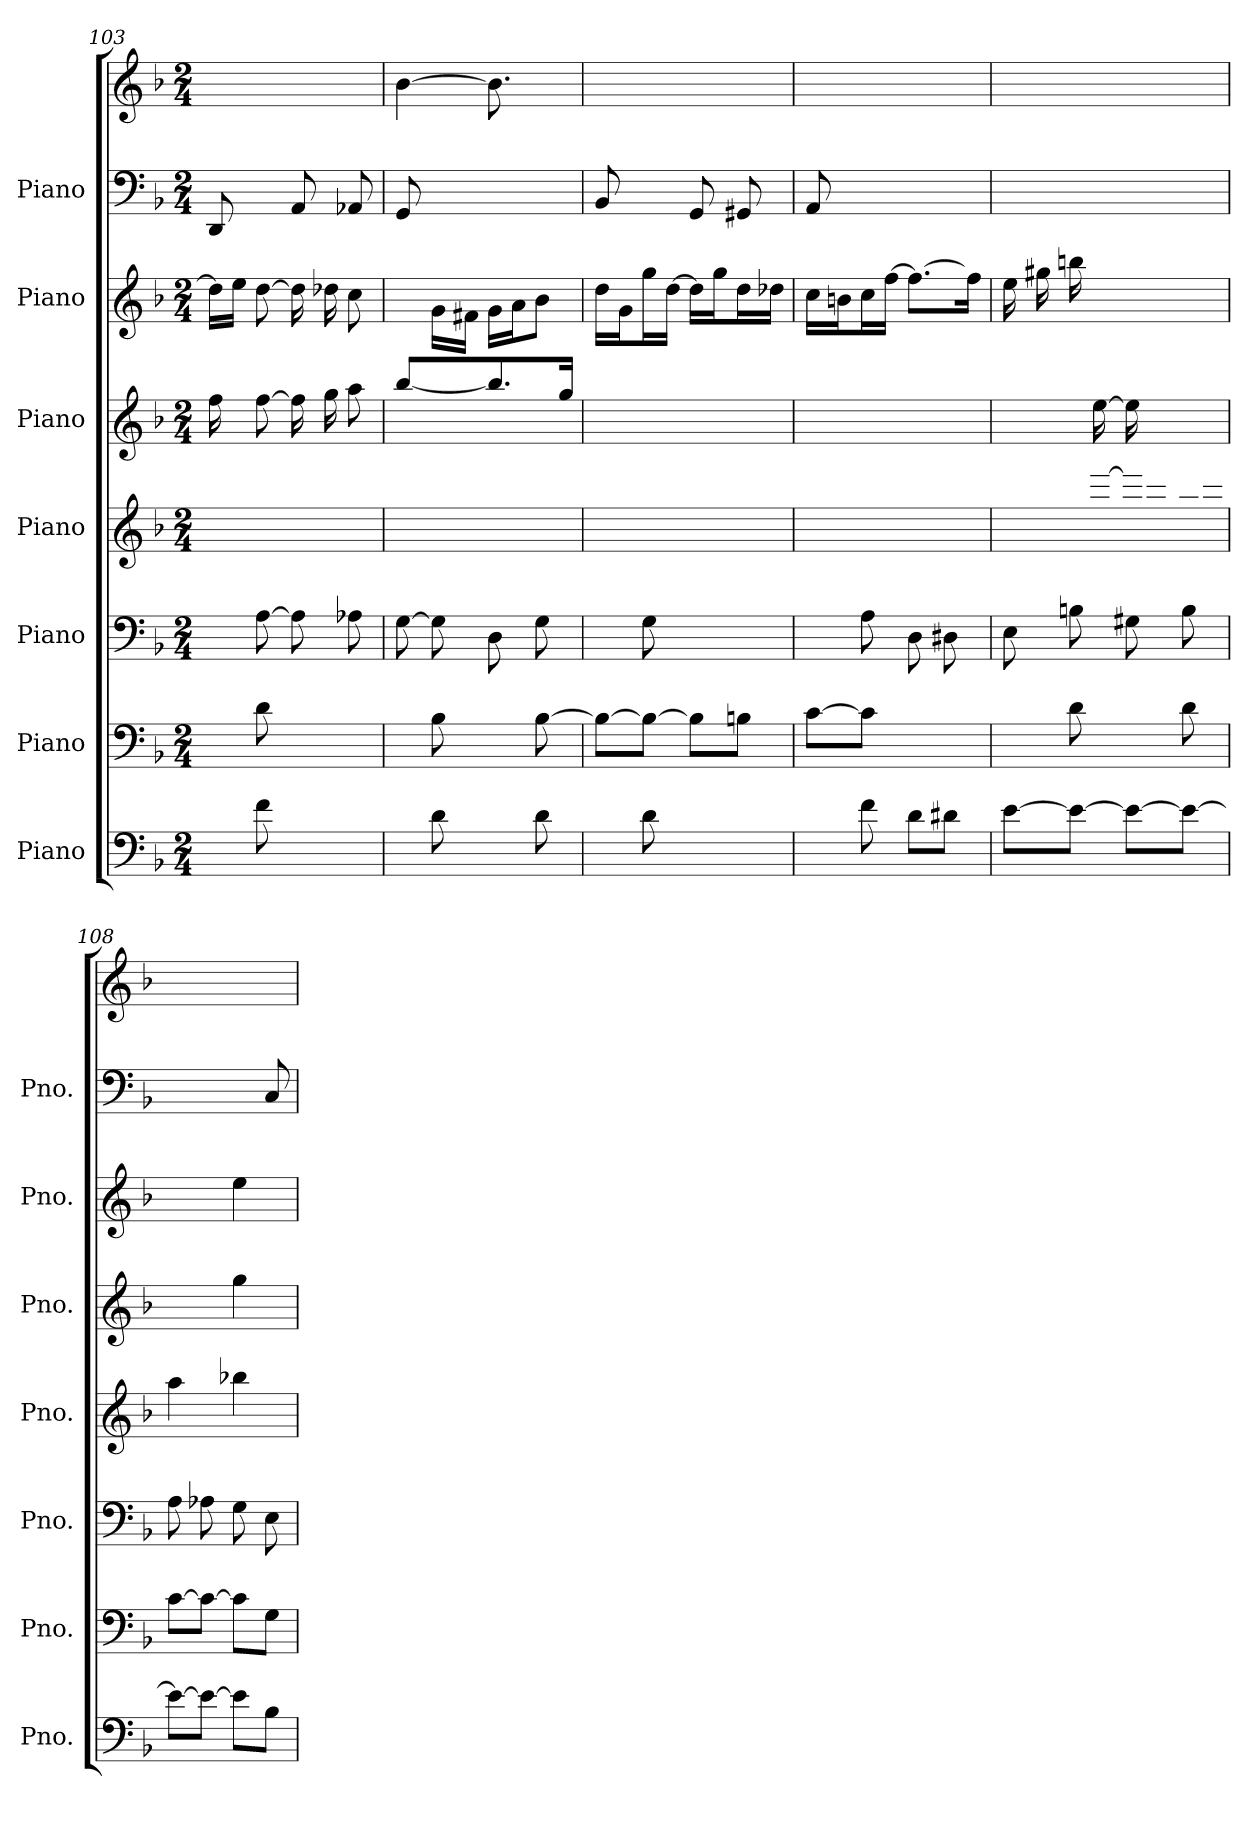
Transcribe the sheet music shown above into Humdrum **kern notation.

**kern	**kern	**kern	**kern	**kern	**kern	**kern	**kern
*part7	*part6	*part5	*part4	*part3	*part2	*part1	*part1
*staff8	*staff7	*staff6	*staff5	*staff4	*staff3	*staff2	*staff1
*I"Piano	*I"Piano	*I"Piano	*I"Piano	*I"Piano	*I"Piano	*I"Piano	*
*I'Pno.	*I'Pno.	*I'Pno.	*I'Pno.	*I'Pno.	*I'Pno.	*I'Pno.	*
*clefF4	*clefF4	*clefF4	*clefG2	*clefG2	*clefG2	*clefF4	*clefG2
*k[b-]	*k[b-]	*k[b-]	*k[b-]	*k[b-]	*k[b-]	*k[b-]	*k[b-]
*M2/4	*M2/4	*M2/4	*M2/4	*M2/4	*M2/4	*M2/4	*M2/4
=103	=103	=103	=103	=103	=103	=103	=103
8ryy	8ryy	8ryy	2ryy	16ffi	16ddj]	8DDZ/L	2ryy
.	.	.	.	16ryy	16eej\J	.	.
8fV	8dN\	[8Al\	.	[8ffi	[8ddj	8ryy	.
4ryy	4ryy	8Al\]	.	16ffi]	16ddj]	8AAZ/	.
.	.	.	.	16ggi	16dd-Xj	.	.
.	.	8A-Xl\	.	8aai	8ccj	8AA-XZ/	.
=104	=104	=104	=104	=104	=104	=104	=104
8ryy	8ryy	[8Gl\	2ryy	[4bb-i	8ryy	8GGZ/	[4b-!
8dV	8B-N\	8Gl\]	.	.	16gj\LL	4.ryy	.
.	.	.	.	.	16f#Xj\JJ	.	.
8ryy	8ryy	8Dl\L	.	8.bb-i]	16gj\LL	.	8.b-!]
.	.	.	.	.	16aj\J	.	.
8dV	[8B-N\	8Gl\	.	.	8b-j\J	.	.
.	.	.	.	16ggi/Jk	.	.	16ryy
!!LO:LB:g=z
=105	=105	=105	=105	=105	=105	=105	=105
8ryy	8B-N\L_	8ryy	2ryy	2ryy	16ddj\LL	8BB-Z/	2ryy
.	.	.	.	.	16gj\J	.	.
8dV	8B-N\J_	8Gl\	.	.	16ggj\L	8ryy	.
.	.	.	.	.	[16ddj\JJ	.	.
4ryy	8B-N\L]	4ryy	.	.	16ddj\LL]	8GGZ/	.
.	.	.	.	.	16ggj\J	.	.
.	8BnN\J	.	.	.	16ddj\L	8GG#XZ/	.
.	.	.	.	.	16dd-Xj\JJ	.	.
=106	=106	=106	=106	=106	=106	=106	=106
8ryy	[8cN\L	8ryy	2ryy	2ryy	16ccj\LL	8AAZ/	2ryy
.	.	.	.	.	16bnj\J	.	.
8fV	8cN\J]	8Al\	.	.	16ccj\L	4.ryy	.
.	.	.	.	.	[16ffj\JJ	.	.
8dV\L	4ryy	8Dl\	.	.	8.ffj\L_	.	.
8d#XV\J	.	8D#Xl\	.	.	.	.	.
.	.	.	.	.	16ffj\Jk]	.	.
=107	=107	=107	=107	=107	=107	=107	=107
[8eV\L	8ryy	8El\	8.ryy	8.ryy	16eej\LL	2ryy	2ryy
.	.	.	.	.	16gg#Xj\	.	.
8eV\J_	8dN\	8Bnl\	.	.	16bbnj\	.	.
.	.	.	[16eee+	[16eei	4ryy	.	.
8eV\L_	8ryy	8G#Xl\	16eee+]	16eei]	.	.	.
.	.	.	16ddd+\	8.ryy	.	.	.
8eV\J_	8dN\	8Bl\	16bbn+\	.	.	.	.
.	.	.	16ccc+\JJ	.	16ryy	.	.
=108	=108	=108	=108	=108	=108	=108	=108
8eV\L_	[8cN\L	8Al\	4aa+\	4ryy	4ryy	4.ryy	2ryy
8eV\J_	8cN\J_	8A-Xl\	.	.	.	.	.
8eV\L]	8cN\L]	8Gl\	4bb-X+	4ggi	4eej\	.	.
8B-V\J	8GN\J	8El\	.	.	.	8CZ/	.
=	=	=	=	=	=	=	=
*-	*-	*-	*-	*-	*-	*-	*-
